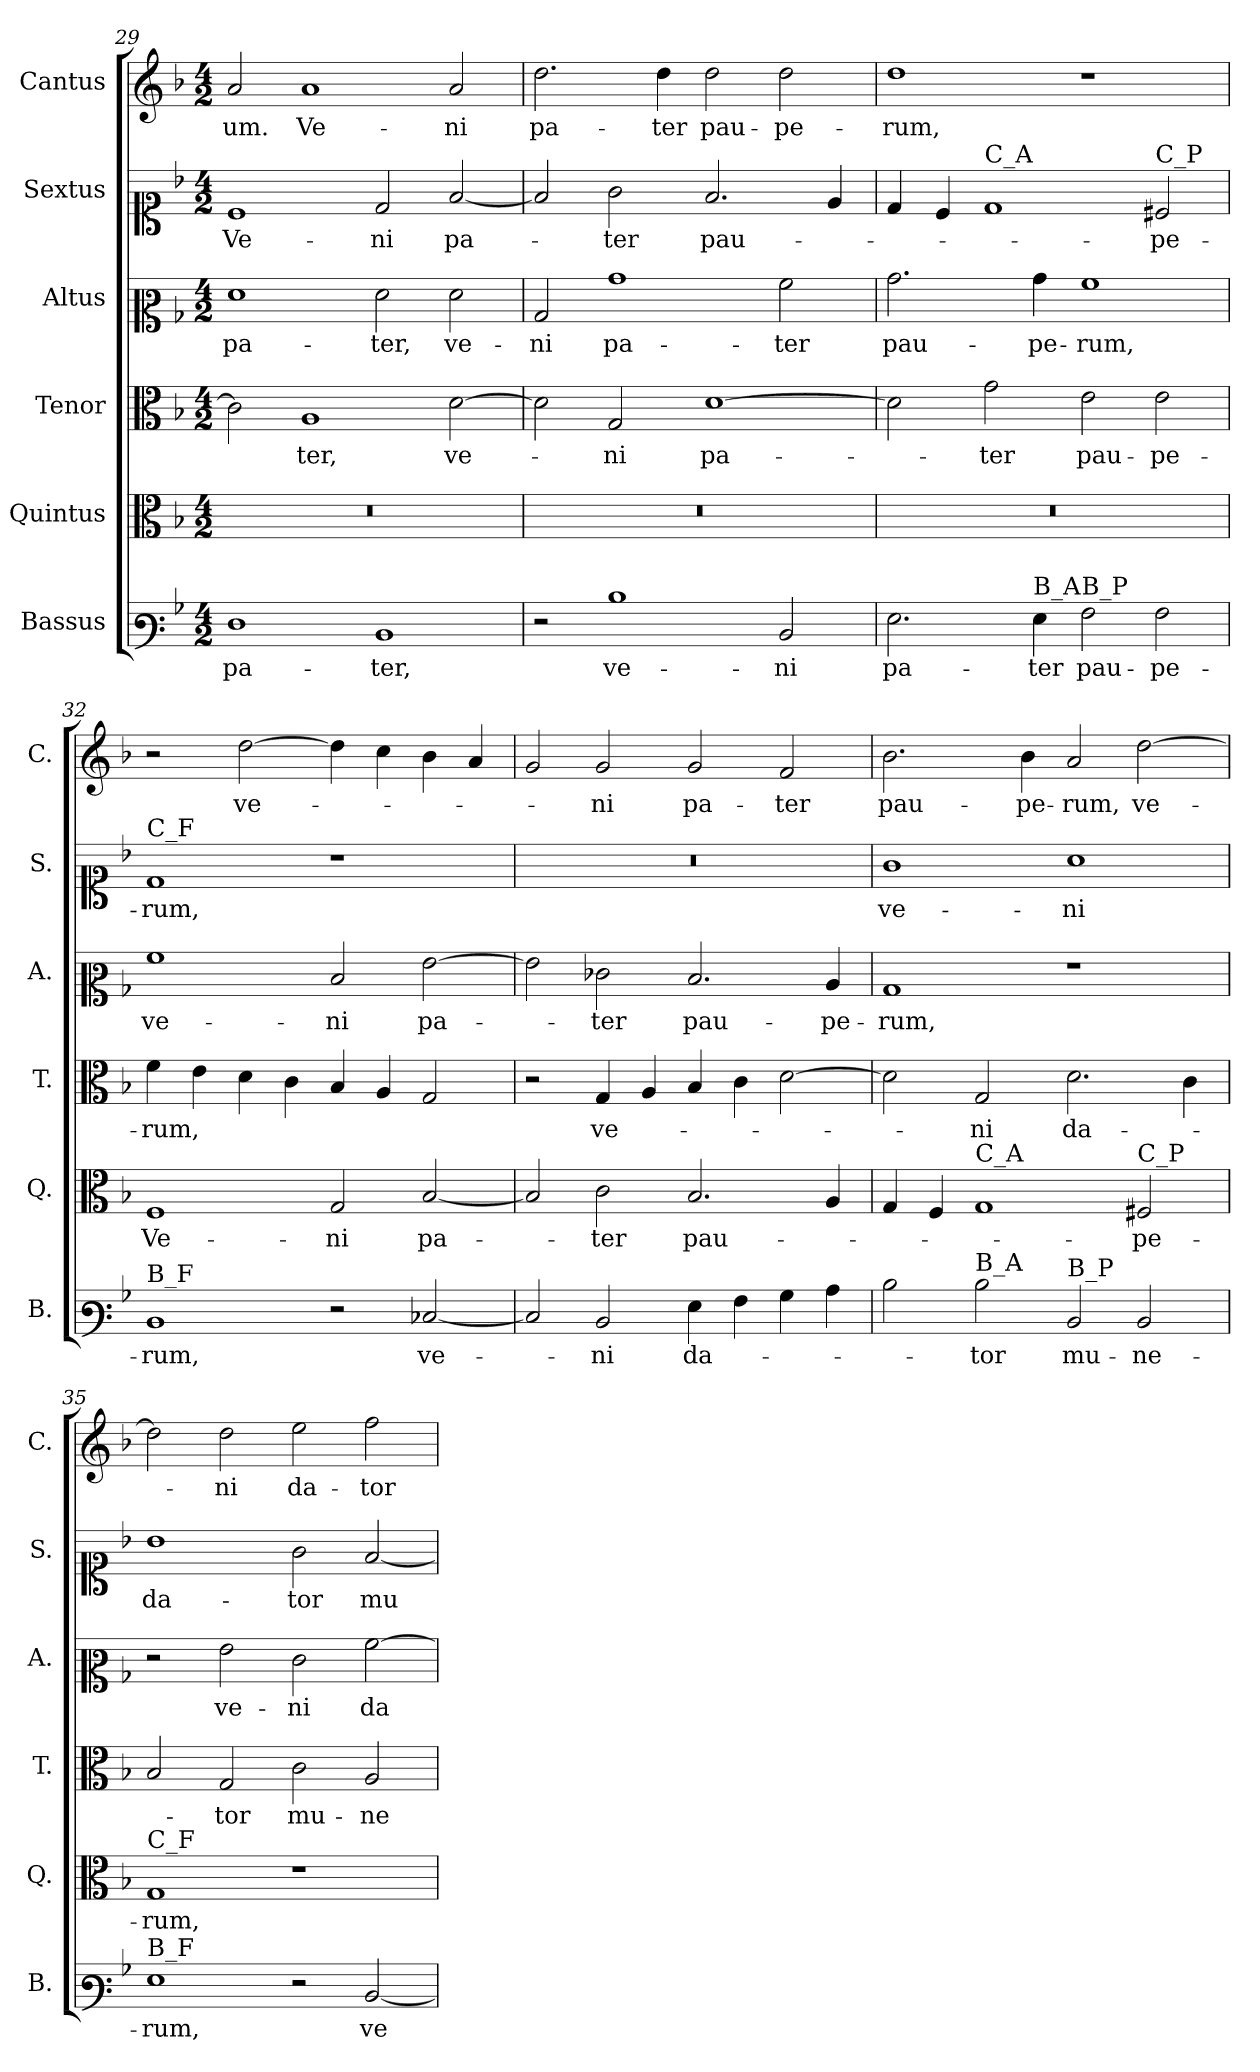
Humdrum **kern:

**kern	**text	**kern	**text	**kern	**text	**kern	**text	**kern	**text	**kern	**text
*part6	*part6	*part5	*part5	*part4	*part4	*part3	*part3	*part2	*part2	*part1	*part1
*staff6	*staff6	*staff5	*staff5	*staff4	*staff4	*staff3	*staff3	*staff2	*staff2	*staff1	*staff1
*I"Bassus	*	*I"Quintus	*	*I"Tenor	*	*I"Altus	*	*I"Sextus	*	*I"Cantus	*
*I'B.	*	*I'Q.	*	*I'T.	*	*I'A.	*	*I'S.	*	*I'C.	*
*clefF3	*	*clefC3	*	*clefC3	*	*clefC2	*	*clefC1	*	*clefG2	*
*k[b-]	*	*k[b-]	*	*k[b-]	*	*k[b-]	*	*k[b-]	*	*k[b-]	*
*M4/2	*	*M4/2	*	*M4/2	*	*M4/2	*	*M4/2	*	*M4/2	*
=29	=29	=29	=29	=29	=29	=29	=29	=29	=29	=29	=29
!	!	!LO:N:vis=1	!	!	!	!	!	!	!	!	!
1F	pa-	0r	.	2c\]	.	1f	pa-	1c	Ve-	2a/	-um.
.	.	.	.	1A	-ter,	.	.	.	.	1a	Ve-
1D	-ter,	.	.	.	.	2f\	-ter,	2d/	-ni	.	.
.	.	.	.	[2d\	ve-	2f\	ve-	[2f/	pa-	2a/	-ni
=30	=30	=30	=30	=30	=30	=30	=30	=30	=30	=30	=30
!	!	!LO:N:vis=1	!	!	!	!	!	!	!	!	!
2r	.	0r	.	2d\]	.	2B-/	-ni	2f/]	.	2.dd\	pa-
1d	ve-	.	.	2G/	-ni	1b-	pa-	2g\	-ter	.	.
.	.	.	.	.	.	.	.	.	.	4dd\	-ter
.	.	.	.	[1d	pa-	.	.	2.f/	pau-	2dd\	pau-
2D/	-ni	.	.	.	.	2a\	-ter	.	.	2dd\	-pe-
.	.	.	.	.	.	.	.	4e/	.	.	.
=31	=31	=31	=31	=31	=31	=31	=31	=31	=31	=31	=31
!	!	!LO:N:vis=1	!	!	!	!	!	!	!	!	!
2.G\	pa-	0r	.	2d\]	.	2.b-\	pau-	4d/	.	1dd	-rum,
.	.	.	.	.	.	.	.	4c/	.	.	.
!	!	!	!	!	!	!	!	!LO:TX:a:t=C_A	!	!	!
.	.	.	.	2g\	-ter	.	.	1d	.	.	.
!LO:TX:a:t=B_A	!	!	!	!	!	!	!	!	!	!	!
4G\	-ter	.	.	.	.	4b-\	-pe-	.	.	.	.
!LO:TX:a:t=B_P	!	!	!	!	!	!	!	!	!	!	!
2A\	pau-	.	.	2e\	pau-	1a	-rum,	.	.	1r	.
!	!	!	!	!	!	!	!	!LO:TX:a:t=C_P	!	!	!
2A\	-pe-	.	.	2e\	-pe-	.	.	2c#X/	-pe-	.	.
!!LO:LB:g=z
=32	=32	=32	=32	=32	=32	=32	=32	=32	=32	=32	=32
!	!	!	!	!	!	!	!	!LO:TX:a:t=C_F	!	!	!
!LO:TX:a:t=B_F	!	!	!	!	!	!	!	!	!	!	!
1D	-rum,	1F	Ve-	4f\	-rum,	1a	ve-	1d	-rum,	2r	.
.	.	.	.	4e\	.	.	.	.	.	.	.
.	.	.	.	4d\	.	.	.	.	.	[2dd\	ve-
.	.	.	.	4c\	.	.	.	.	.	.	.
2r	.	2G/	-ni	4B-/	.	2d/	-ni	1r	.	4dd\]	.
.	.	.	.	4A/	.	.	.	.	.	4cc\	.
[2E-X/	ve-	[2B-/	pa-	2G/	.	[2g\	pa-	.	.	4b-\	.
.	.	.	.	.	.	.	.	.	.	4a/	.
!!LO:PB:g=z
=33	=33	=33	=33	=33	=33	=33	=33	=33	=33	=33	=33
!	!	!	!	!	!	!	!	!LO:N:vis=1	!	!	!
2E-/]	.	2B-/]	.	2r	.	2g\]	.	0r	.	2g/	.
2D/	-ni	2c\	-ter	4G/	ve-	2e-X\	-ter	.	.	2g/	-ni
.	.	.	.	4A/	.	.	.	.	.	.	.
4G\	da-	2.B-/	pau-	4B-/	.	2.d/	pau-	.	.	2g/	pa-
4A\	.	.	.	4c\	.	.	.	.	.	.	.
4B-\	.	.	.	[2d\	.	.	.	.	.	2f/	-ter
4c\	.	4A/	.	.	.	4c/	-pe-	.	.	.	.
=34	=34	=34	=34	=34	=34	=34	=34	=34	=34	=34	=34
2d\	.	4G/	.	2d\]	.	1B-	-rum,	1g	ve-	2.b-\	pau-
.	.	4F/	.	.	.	.	.	.	.	.	.
!	!	!LO:TX:a:t=C_A	!	!	!	!	!	!	!	!	!
!LO:TX:a:t=B_A	!	!	!	!	!	!	!	!	!	!	!
2d\	-tor	1G	.	2G/	-ni	.	.	.	.	.	.
.	.	.	.	.	.	.	.	.	.	4b-\	-pe-
!LO:TX:a:t=B_P	!	!	!	!	!	!	!	!	!	!	!
2D/	mu-	.	.	2.d\	da-	1r	.	1a	-ni	2a/	-rum,
!	!	!LO:TX:a:t=C_P	!	!	!	!	!	!	!	!	!
2D/	-ne-	2F#X/	pe-	.	.	.	.	.	.	[2dd\	ve-
.	.	.	.	4c\	.	.	.	.	.	.	.
=35	=35	=35	=35	=35	=35	=35	=35	=35	=35	=35	=35
!	!	!LO:TX:a:t=C_F	!	!	!	!	!	!	!	!	!
!LO:TX:a:t=B_F	!	!	!	!	!	!	!	!	!	!	!
1G	-rum,	1G	-rum,	2B-/	.	2r	.	1b-	da-	2dd\]	.
.	.	.	.	2G/	-tor	2g\	ve-	.	.	2dd\	ni
2r	.	1r	.	2c\	mu-	2e\	-ni	2g\	-tor	2ee\	da-
[2D/	ve-	.	.	2A/	-ne-	[2a\	da-	[2f/	mu-	2ff\	-tor
=	=	=	=	=	=	=	=	=	=	=	=
*-	*-	*-	*-	*-	*-	*-	*-	*-	*-	*-	*-
